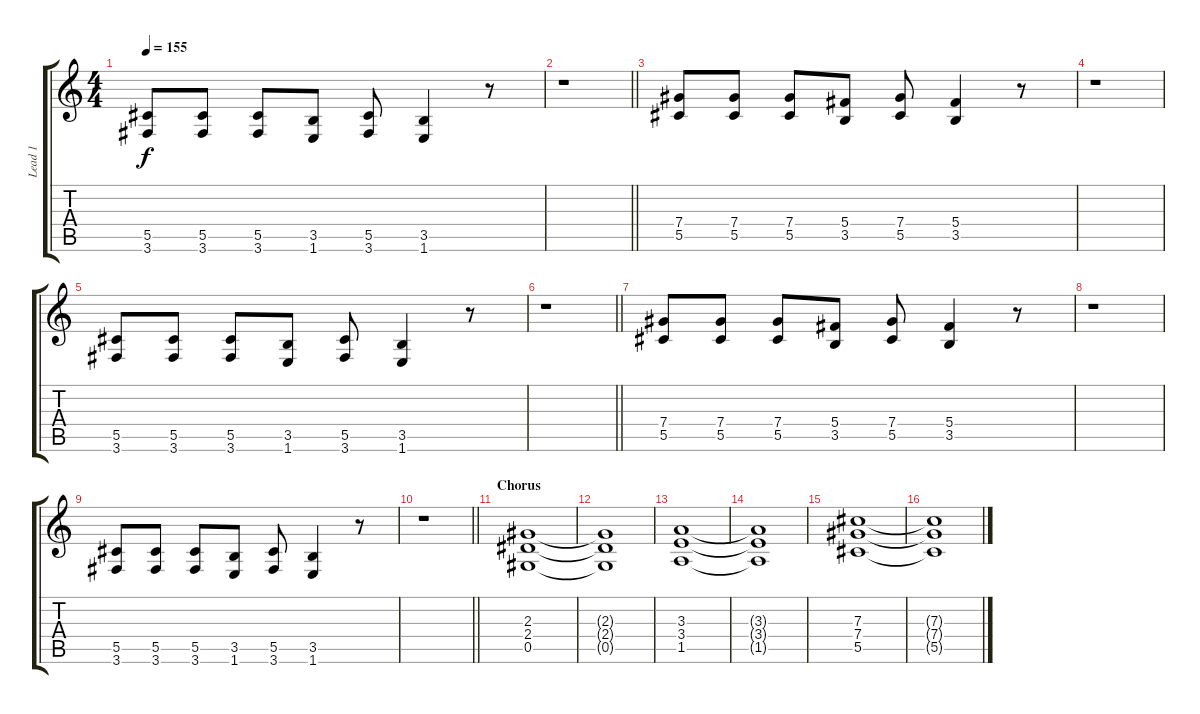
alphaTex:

\track ("Lead 1" "Lead 1") {instrument distortionguitar}
\staff {score tabs}
\tuning (Eb4 Bb3 Gb3 Db3 Ab2 Eb2) {hide}
\ts (4 4)
\tempo 155
\clef g2
\ks c
(5.5 3.6).8{dy f} (5.5 3.6).8 (5.5 3.6).8 (3.5 1.6).8 (5.5 3.6).8 (3.5 1.6).4 r.8 |
\barLineRight lightlight
r.1 |
(7.4 5.5).8 (7.4 5.5).8 (7.4 5.5).8 (5.4 3.5).8 (7.4 5.5).8 (5.4 3.5).4 r.8 |
r.1 |
(5.5 3.6).8 (5.5 3.6).8 (5.5 3.6).8 (3.5 1.6).8 (5.5 3.6).8 (3.5 1.6).4 r.8 |
\barLineRight lightlight
r.1 |
(7.4 5.5).8 (7.4 5.5).8 (7.4 5.5).8 (5.4 3.5).8 (7.4 5.5).8 (5.4 3.5).4 r.8 |
r.1 |
(5.5 3.6).8 (5.5 3.6).8 (5.5 3.6).8 (3.5 1.6).8 (5.5 3.6).8 (3.5 1.6).4 r.8 |
\barLineRight lightlight
r.1 |
\section ("" "Chorus")
(2.3 2.4 0.5).1 |
(2.3{t} 2.4{t} 0.5{t}).1 |
(3.3 3.4 1.5).1 |
(3.3{t} 3.4{t} 1.5{t}).1 |
(7.3 7.4 5.5).1 |
(7.3{t} 7.4{t} 5.5{t}).1
